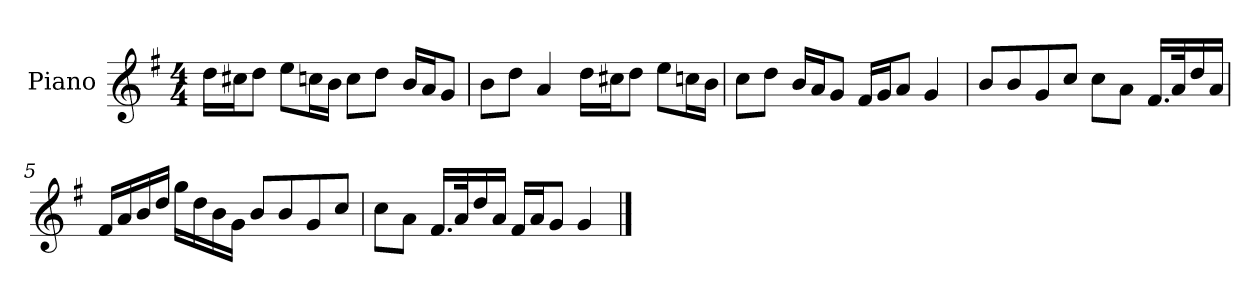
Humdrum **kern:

**kern
*part1
*staff1
*I"Piano
*I'P-no
*clefG2
*k[f#]
*M4/4
*MM90
=1
16dd\LL
16cc#X\J
8dd\J
8ee\L
16ccn\L
16b\JJ
8cc\L
8dd\J
16b/LL
16a/J
8g/J
=2
8b\L
8dd\J
4a/
16dd\LL
16cc#X\J
8dd\J
8ee\L
16ccn\L
16b\JJ
=3
8cc\L
8dd\J
16b/LL
16a/J
8g/J
16f#/LL
16g/J
8a/J
4g/
!!LO:LB:g=z
=4
8b/L
8b/
8g/
8cc/J
8cc\L
8a\J
16.f#/LL
32a/K
16dd/
16a/JJ
=5
16f#/LL
16a/
16b/
16dd/JJ
16gg\LL
16dd\
16b\
16g\JJ
8b/L
8b/
8g/
8cc/J
=6
8cc\L
8a\J
16.f#/LL
32a/K
16dd/
16a/JJ
16f#/LL
16a/J
8g/J
4g/
==
*-
